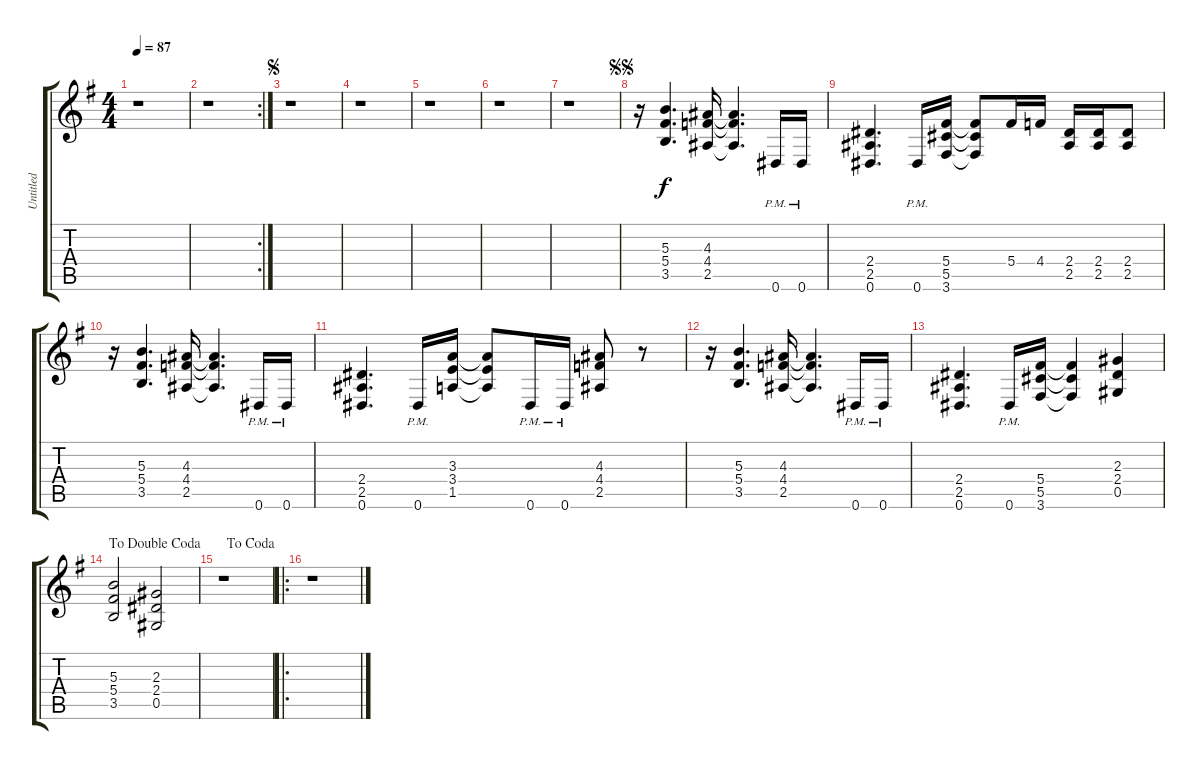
\track ("Untitled" "Untitled") {instrument distortionguitar}
\staff {score tabs}
\tuning (Eb4 Bb3 Gb3 Db3 Ab2 Eb2) {hide}
\ts (4 4)
\tempo 87
\clef g2
\ks g
r.1{dy f} |
\rc 2
r.1 |
\jump segno
r.1 |
r.1 |
r.1 |
r.1 |
r.1 |
\jump segnosegno
r.16 (5.3 5.4 3.5).4{d} (4.3 4.4 2.5).16 (4.3{t} 4.4{t} 2.5{t}).4{d} 0.6{pm}.16 0.6{pm}.16 |
(2.4 2.5 0.6).4{d} 0.6{pm}.16 (5.4 5.5 3.6).16 (5.4{t} 5.5{t} 3.6{t}).8 5.4.16 4.4.16 (2.4 2.5).16 (2.4 2.5).16 (2.4 2.5).8 |
r.16 (5.3 5.4 3.5).4{d} (4.3 4.4 2.5).16 (4.3{t} 4.4{t} 2.5{t}).4{d} 0.6{pm}.16 0.6{pm}.16 |
(2.4 2.5 0.6).4{d} 0.6{pm}.16 (3.3 3.4 1.5).16 (3.3{t} 3.4{t} 1.5{t}).8 0.6{pm}.16 0.6{pm}.16 (4.3 4.4 2.5).8 r.8 |
r.16 (5.3 5.4 3.5).4{d} (4.3 4.4 2.5).16 (4.3{t} 4.4{t} 2.5{t}).4{d} 0.6{pm}.16 0.6{pm}.16 |
(2.4 2.5 0.6).4{d} 0.6{pm}.16 (5.4 5.5 3.6).16 (5.4{t} 5.5{t} 3.6{t}).4 (2.3 2.4 0.5).4 |
\jump dadoublecoda
(5.3 5.4 3.5).2 (2.3 2.4 0.5).2 |
\jump dacoda
r.1 |
\ro
r.1
